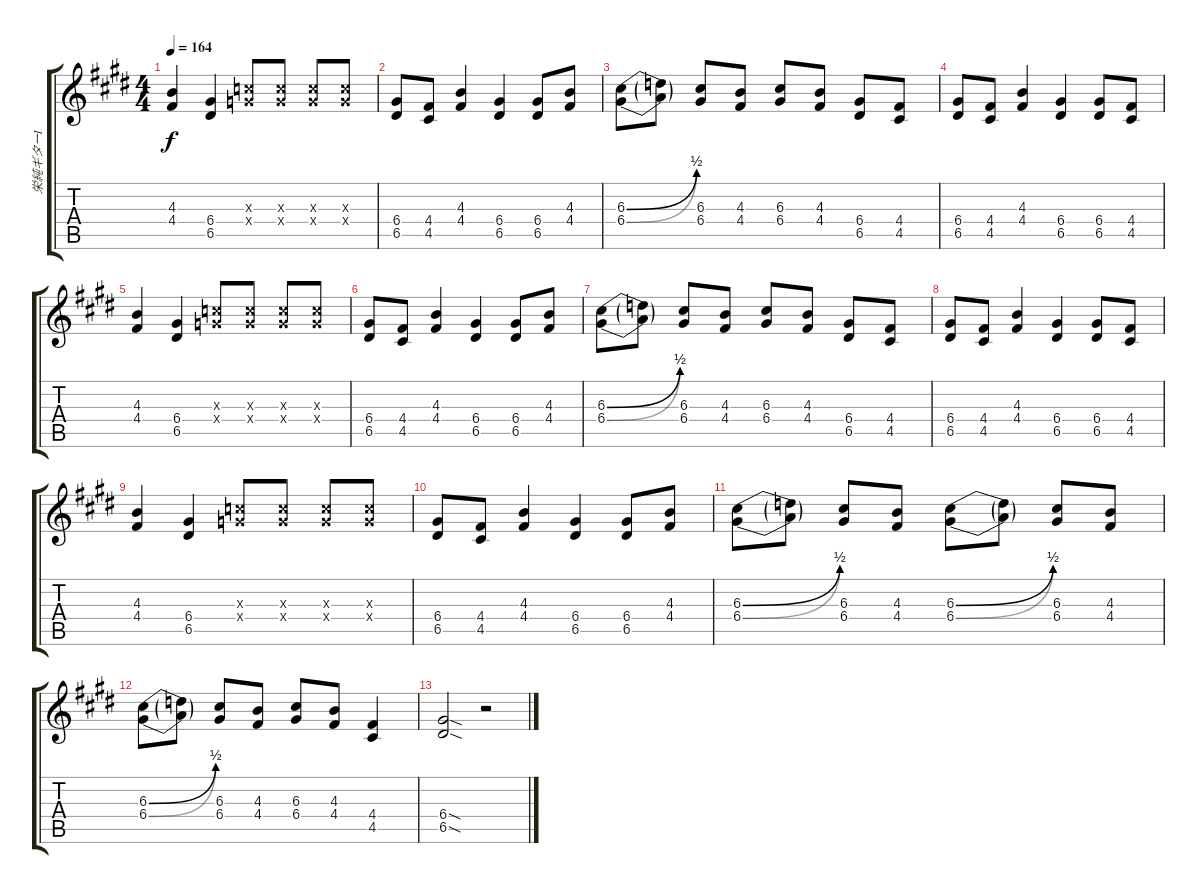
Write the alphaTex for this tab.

\track ("栄純ギターⅠ" "栄純ギターⅠ") {instrument distortionguitar}
\staff {score tabs}
\tuning (E4 B3 G3 D3 A2 E2) {hide}
\ts (4 4)
\tempo 164
\clef g2
\ks e
(4.3 4.4).4{dy f} (6.4 6.5).4 (5.3{x} 5.4{x}).8 (5.3{x} 5.4{x}).8 (5.3{x} 5.4{x}).8 (5.3{x} 5.4{x}).8 |
(6.4 6.5).8 (4.4 4.5).8 (4.3 4.4).4 (6.4 6.5).4 (6.4 6.5).8 (4.3 4.4).8 |
(6.3{be (bend 0 0 60 2)} 6.4{be (bend 0 0 60 2)}).8 (6.3{t} 6.4{t}).8 (6.3 6.4).8 (4.3 4.4).8 (6.3 6.4).8 (4.3 4.4).8 (6.4 6.5).8 (4.4 4.5).8 |
(6.4 6.5).8 (4.4 4.5).8 (4.3 4.4).4 (6.4 6.5).4 (6.4 6.5).8 (4.4 4.5).8 |
(4.3 4.4).4 (6.4 6.5).4 (5.3{x} 5.4{x}).8 (5.3{x} 5.4{x}).8 (5.3{x} 5.4{x}).8 (5.3{x} 5.4{x}).8 |
(6.4 6.5).8 (4.4 4.5).8 (4.3 4.4).4 (6.4 6.5).4 (6.4 6.5).8 (4.3 4.4).8 |
(6.3{be (bend 0 0 60 2)} 6.4{be (bend 0 0 60 2)}).8 (6.3{t} 6.4{t}).8 (6.3 6.4).8 (4.3 4.4).8 (6.3 6.4).8 (4.3 4.4).8 (6.4 6.5).8 (4.4 4.5).8 |
(6.4 6.5).8 (4.4 4.5).8 (4.3 4.4).4 (6.4 6.5).4 (6.4 6.5).8 (4.4 4.5).8 |
(4.3 4.4).4 (6.4 6.5).4 (5.3{x} 5.4{x}).8 (5.3{x} 5.4{x}).8 (5.3{x} 5.4{x}).8 (5.3{x} 5.4{x}).8 |
(6.4 6.5).8 (4.4 4.5).8 (4.3 4.4).4 (6.4 6.5).4 (6.4 6.5).8 (4.3 4.4).8 |
(6.3{be (bend 0 0 60 2)} 6.4{be (bend 0 0 60 2)}).8 (6.3{t} 6.4{t}).8 (6.3 6.4).8 (4.3 4.4).8 (6.3{be (bend 0 0 60 2)} 6.4{be (bend 0 0 60 2)}).8 (6.3{t} 6.4{t}).8 (6.3 6.4).8 (4.3 4.4).8 |
(6.3{be (bend 0 0 60 2)} 6.4{be (bend 0 0 60 2)}).8 (6.3{t} 6.4{t}).8 (6.3 6.4).8 (4.3 4.4).8 (6.3 6.4).8 (4.3 4.4).8 (4.4 4.5).4 |
(6.4{sod} 6.5{sod}).2 r.2
